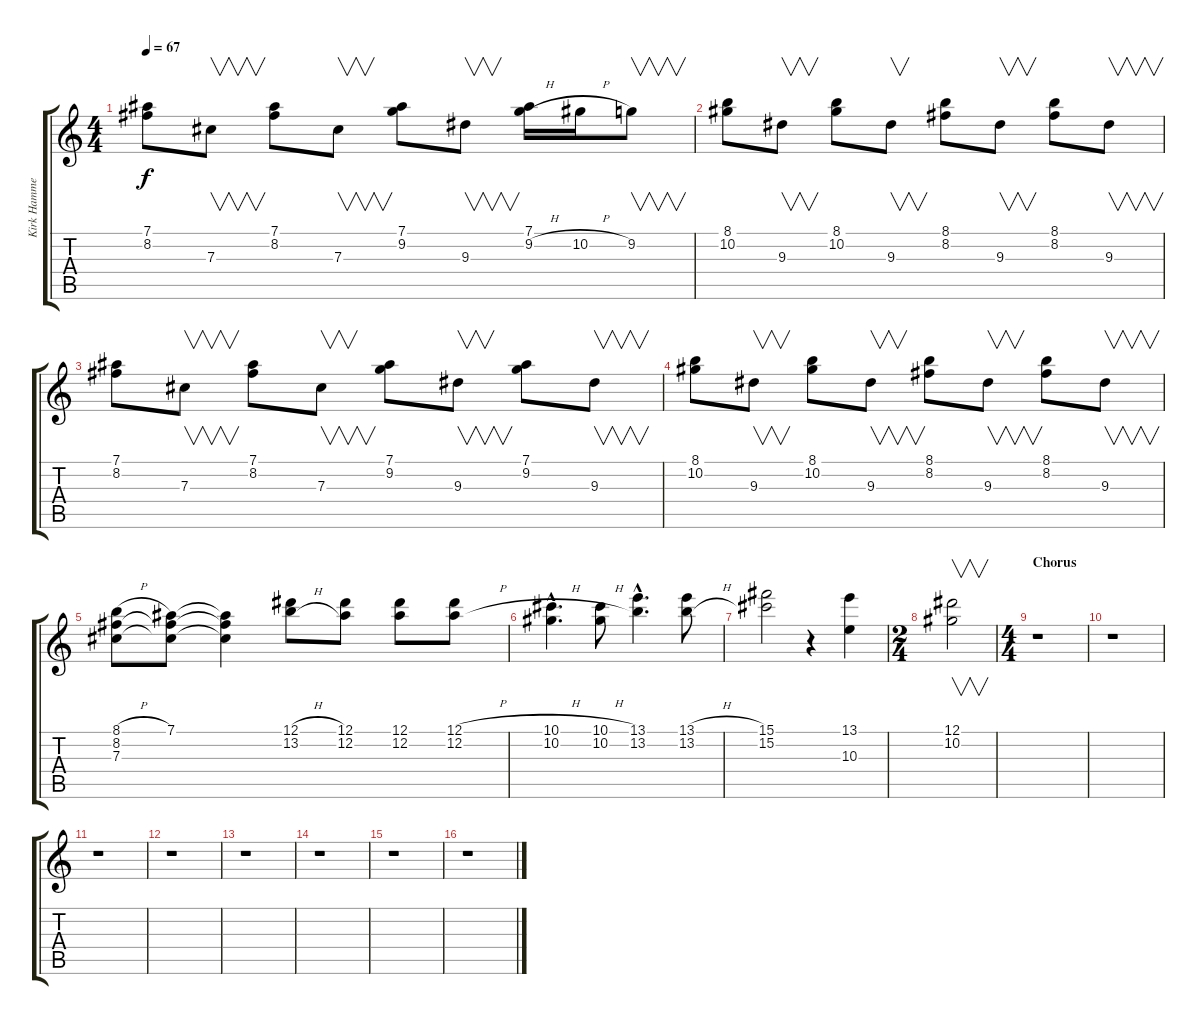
\track ("Kirk Hammett (Clean Guitar)" "Kirk Hamme") {instrument electricguitarjazz}
\staff {score tabs}
\tuning (Eb4 Bb3 Gb3 Db3 Ab2 Eb2) {hide}
\ts (4 4)
\tempo 67
\clef g2
\ks c
(7.1 8.2).8{dy f} 7.3.8{v} (7.1 8.2).8 7.3.8{v} (7.1 9.2).8 9.3.8{v} (7.1 9.2{h}).16 10.2{h}.16 9.2.8{v} |
(8.1 10.2).8 9.3.8{v} (8.1 10.2).8 9.3.8{v} (8.1 8.2).8 9.3.8{v} (8.1 8.2).8 9.3.8{v} |
(7.1 8.2).8 7.3.8{v} (7.1 8.2).8 7.3.8{v} (7.1 9.2).8 9.3.8{v} (7.1 9.2).8 9.3.8{v} |
(8.1 10.2).8 9.3.8{v} (8.1 10.2).8 9.3.8{v} (8.1 8.2).8 9.3.8{v} (8.1 8.2).8 9.3.8{v} |
(8.1{h} 8.2 7.3).8 (7.1 8.2{t} 7.3{t}).8 (7.1{t} 8.2{t} 7.3{t}).4 (12.1{h} 13.2{h}).8 (12.1 12.2).8 (12.1 12.2).8 (12.1{h} 12.2{h}).8 |
(10.1{h hac} 10.2{h hac}).4{d} (10.1{h} 10.2{h}).8 (13.1{hac} 13.2{hac}).4{d} (13.1{h} 13.2{h}).8 |
(15.1 15.2).2 r.4 (13.1 10.3).4 |
\ts (2 4)
(12.1 10.2).2{v} |
\ts (4 4)
\section ("" "Chorus")
r.1 |
r.1 |
r.1 |
r.1 |
r.1 |
r.1 |
r.1 |
r.1
